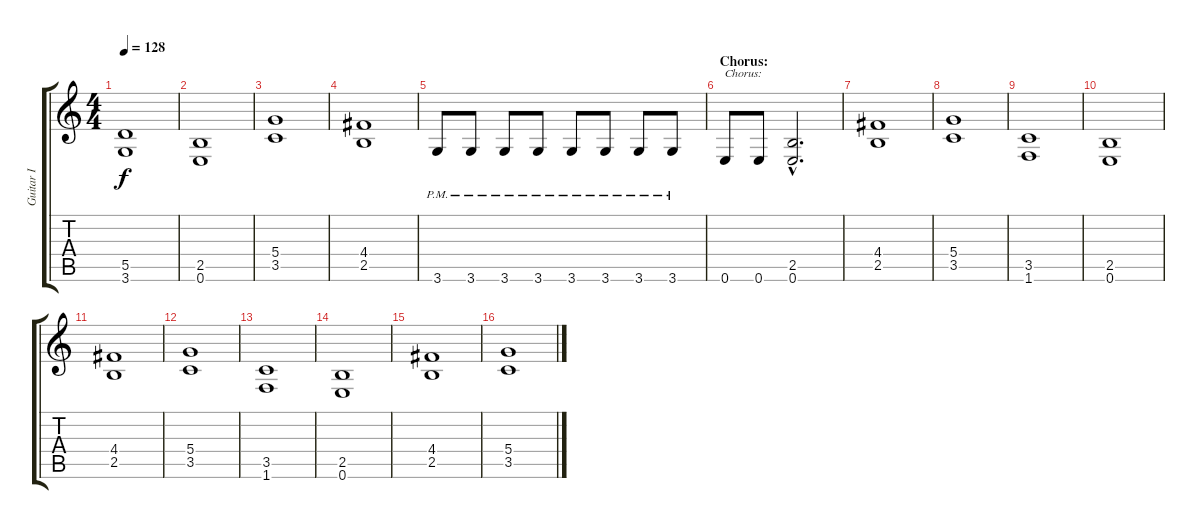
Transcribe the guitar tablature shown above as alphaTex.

\track ("Guitar I" "Guitar I") {instrument distortionguitar}
\staff {score tabs}
\tuning (E4 B3 G3 D3 A2 E2) {hide}
\ts (4 4)
\tempo 128
\clef g2
\ks c
(5.5{t} 3.6{t}).1{dy f} |
(2.5 0.6).1 |
(5.4 3.5).1 |
(4.4 2.5).1 |
3.6{pm}.8 3.6{pm}.8 3.6{pm}.8 3.6{pm}.8 3.6{pm}.8 3.6{pm}.8 3.6{pm}.8 3.6{pm}.8 |
\section ("" "Chorus:")
0.6.8{txt "Chorus:"} 0.6.8 (2.5{hac} 0.6{hac}).2{d} |
(4.4 2.5).1 |
(5.4 3.5).1 |
(3.5 1.6).1 |
(2.5 0.6).1 |
(4.4 2.5).1 |
(5.4 3.5).1 |
(3.5 1.6).1 |
(2.5 0.6).1 |
(4.4 2.5).1 |
(5.4 3.5).1
